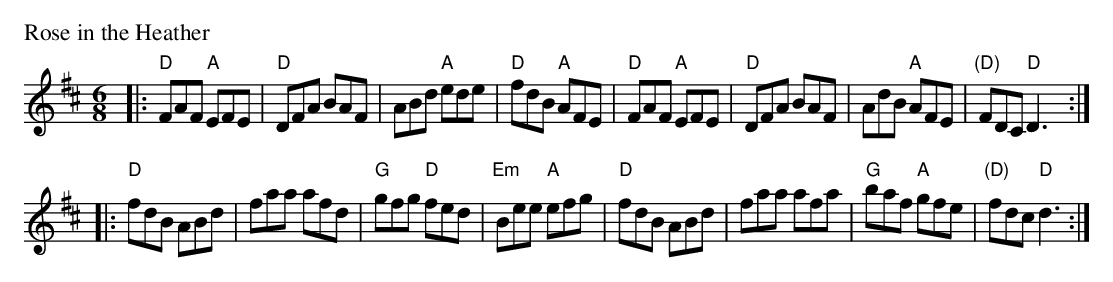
X:1
M: 6/8
P: Rose in the Heather
K: D
|: "D"FAF "A"EFE | "D"DFA BAF | ABd "A"ede | "D"fdB "A"AFE \
|  "D"FAF "A"EFE | "D"DFA BAF | AdB "A"AFE | "(D)"FDC "D"D3 :|
|: "D"fdB ABd | faa afd | "G"gfg "D"fed | "Em"Bee "A"efg \
|  "D"fdB ABd | faa afa | "G"baf "A"gfe | "(D)"fdc "D"d3 :|
